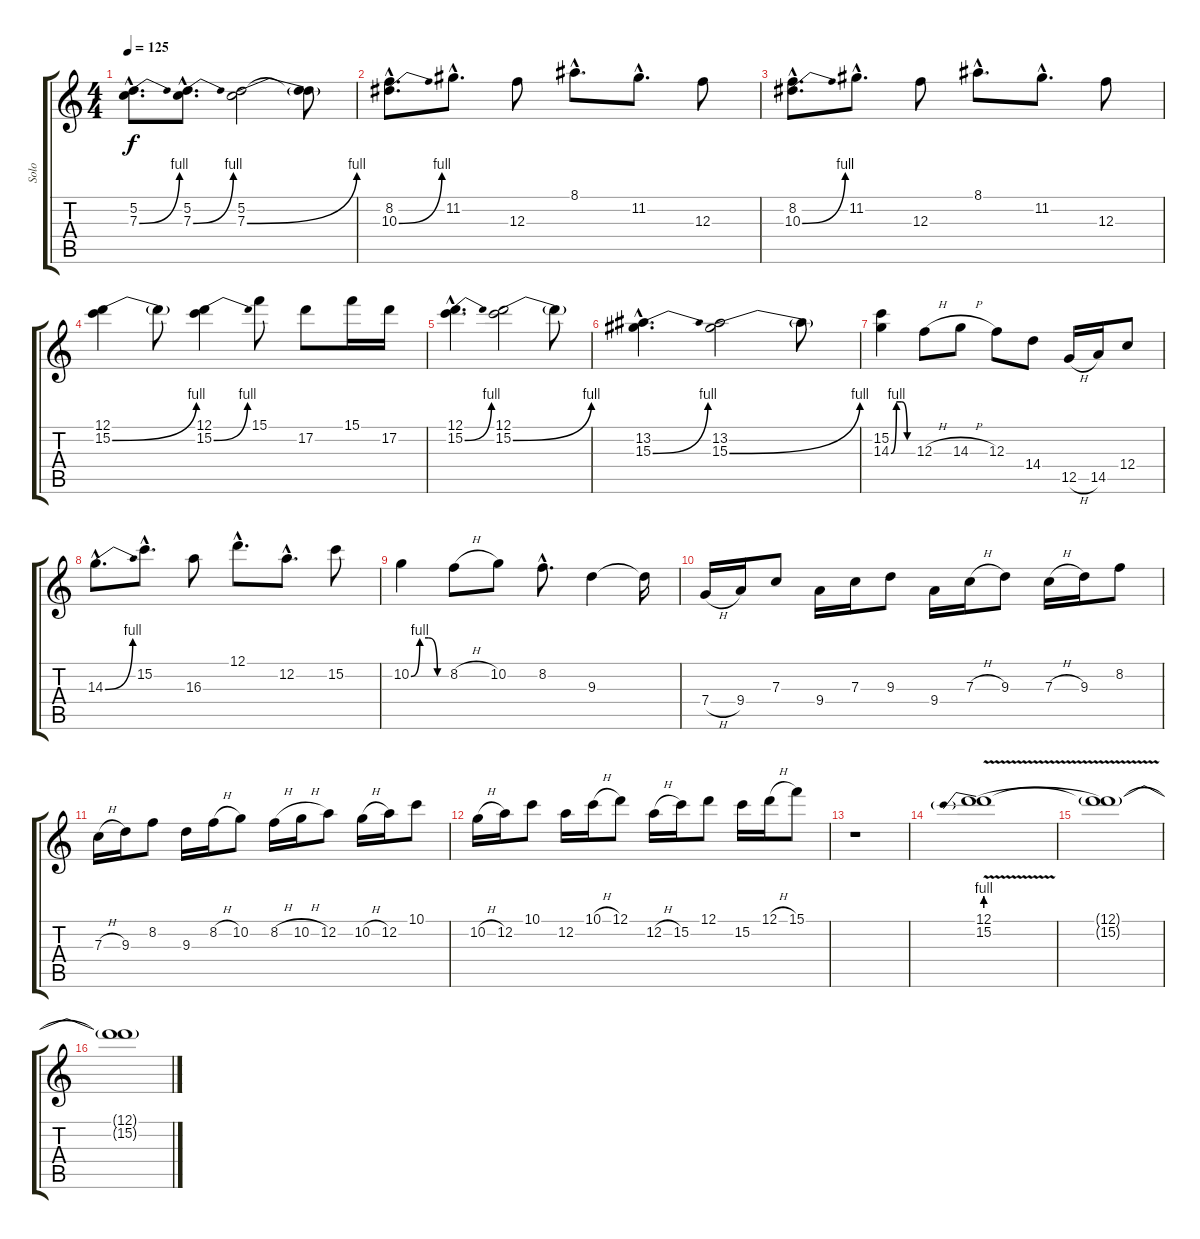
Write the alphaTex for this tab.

\track ("Solo" "Solo") {instrument distortionguitar}
\staff {score tabs}
\tuning (D4 A3 F3 C3 G2 D2) {hide}
\ts (4 4)
\tempo 125
\clef g2
\ks c
(5.2{hac} 7.3{be (bend 0 0 60 4) hac}).8{d dy f} (5.2{hac} 7.3{be (bend 0 0 60 4) hac}).8{d} (5.2 7.3{be (bend 0 0 60 4)}).2 (5.2{t} 7.3{t}).8 |
(8.2{hac} 10.3{be (bend 0 0 60 4) hac}).8{d} 11.2{hac}.8{d} 12.3.8 8.1{hac}.8{d} 11.2{hac}.8{d} 12.3.8 |
(8.2{hac} 10.3{be (bend 0 0 60 4) hac}).8{d} 11.2{hac}.8{d} 12.3.8 8.1{hac}.8{d} 11.2{hac}.8{d} 12.3.8 |
(12.1 15.2{be (bend 0 0 60 4)}).4 15.2{t}.8 (12.1 15.2{be (bend 0 0 60 4)}).4 15.1.8 17.2.8 15.1.16 17.2.16 |
(12.1{hac} 15.2{be (bend 0 0 60 4) hac}).4{d} (12.1 15.2{be (bend 0 0 60 4)}).2 15.2{t}.8 |
(13.2{hac} 15.3{be (bend 0 0 60 4) hac}).4{d} (13.2 15.3{be (bend 0 0 60 4)}).2 15.3{t}.8 |
(15.2 14.3{be (custom 0 0 15 4 30 4 45 0 60 0)}).4 12.3{h}.8 14.3{h}.8 12.3.8 14.4.8 12.5{h}.16 14.5.16 12.4.8 |
14.3{be (bend 0 0 60 4) hac}.8{d} 15.2{hac}.8{d} 16.3.8 12.1{hac}.8{d} 12.2{hac}.8{d} 15.2.8 |
10.2{be (custom 0 0 15 4 30 4 45 0 60 0)}.4 8.2{h}.8 10.2.8 8.2{hac}.8{d} 9.3.4 9.3{t}.16 |
7.4{h}.16 9.4.16 7.3.8 9.4.16 7.3.16 9.3.8 9.4.16 7.3{h}.16 9.3.8 7.3{h}.16 9.3.16 8.2.8 |
7.3{h}.16 9.3.16 8.2.8 9.3.16 8.2{h}.16 10.2.8 8.2{h}.16 10.2{h}.16 12.2.8 10.2{h}.16 12.2.16 10.1.8 |
10.2{h}.16 12.2.16 10.1.8 12.2.16 10.1{h}.16 12.1.8 12.2{h}.16 15.2.16 12.1.8 15.2.16 12.1{h}.16 15.1.8 |
r.1 |
(12.1 15.2{be (prebend 0 4 60 4) v}).1{volume 10} |
(12.1{t} 15.2{t}).1 |
(12.1{t} 15.2{t}).1
